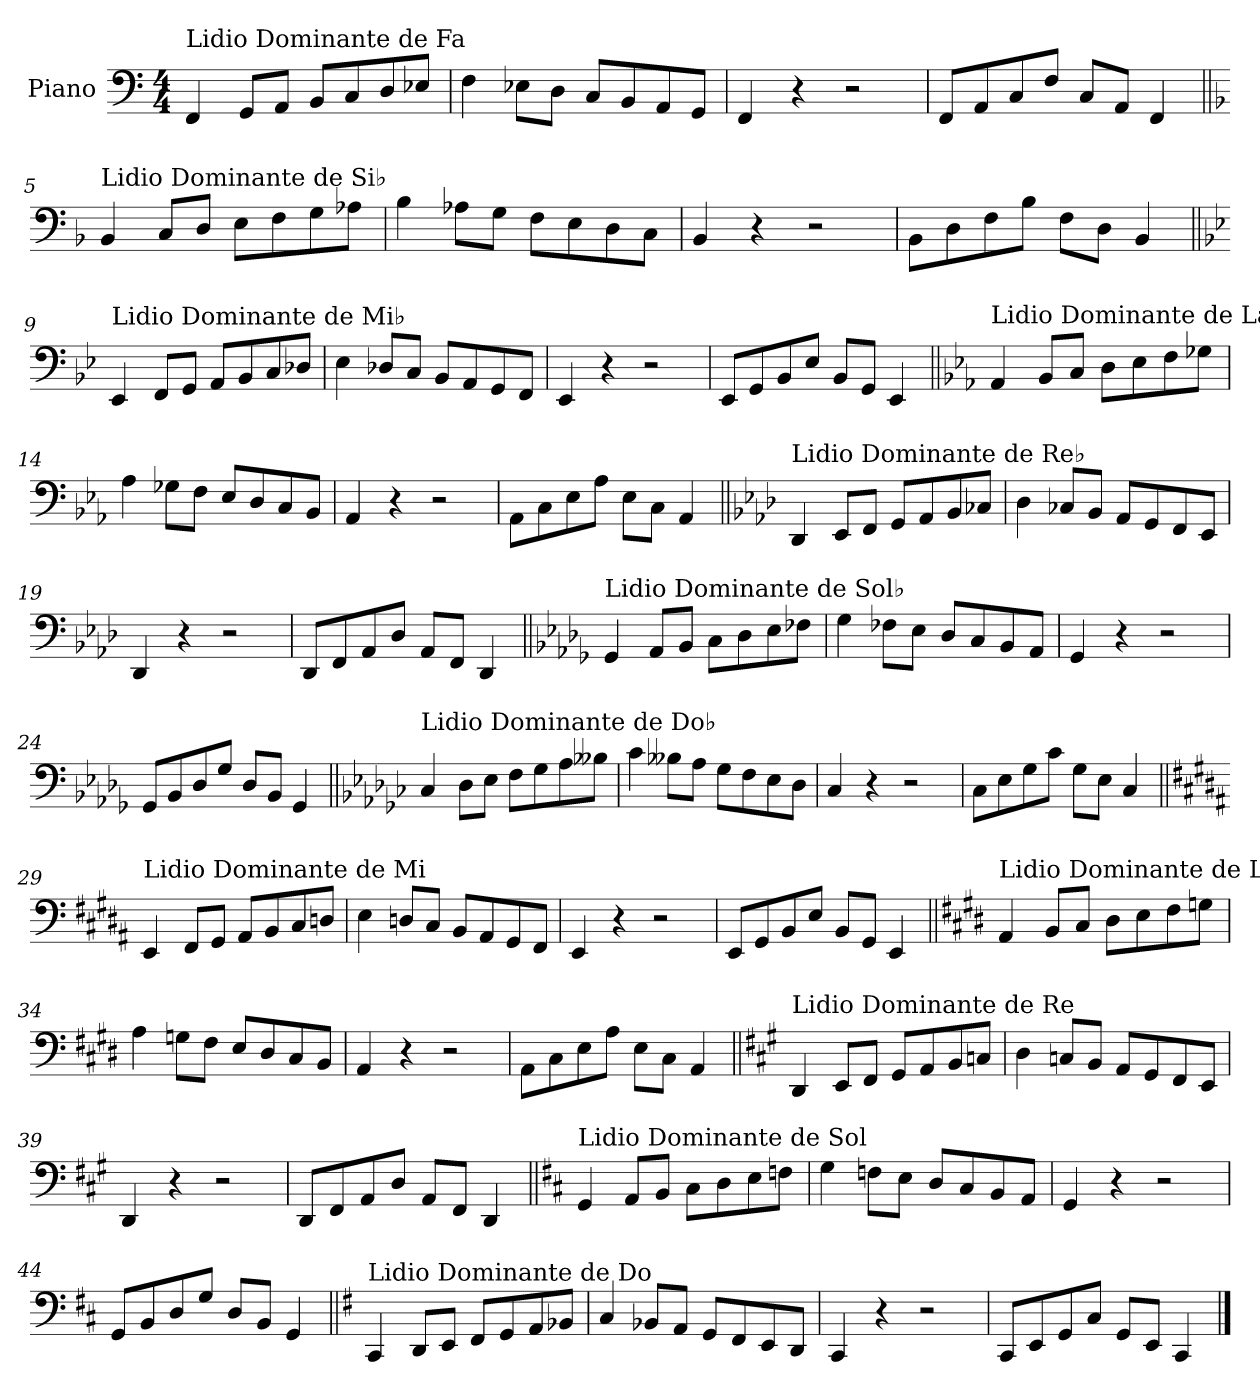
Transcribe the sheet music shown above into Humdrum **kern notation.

**kern
*part1
*staff1
*I"Piano
*I'Pno.
*clefF4
*k[]
*M4/4
=1
!LO:TX:a:t=Lidio Dominante de Fa
4FF/
8GG/L
8AA/J
8BB/L
8C/
8D/
8E-X/J
=2
4F\
8E-X\L
8D\J
8C/L
8BB/
8AA/
8GG/J
=3
4FF/
4r
2r
=4
8FF/L
8AA/
8C/
8F/J
8C/L
8AA/J
4FF/
!!LO:LB:g=z
=5||
*k[b-]
!LO:TX:a:t=Lidio Dominante de Si♭
4BB-/
8C/L
8D/J
8E\L
8F\
8G\
8A-X\J
=6
4B-\
8A-X\L
8G\J
8F\L
8E\
8D\
8C\J
=7
4BB-/
4r
2r
=8
8BB-\L
8D\
8F\
8B-\J
8F\L
8D\J
4BB-/
!!LO:LB:g=z
=9||
*k[b-e-]
!LO:TX:a:t=Lidio Dominante de Mi♭
4EE-/
8FF/L
8GG/J
8AA/L
8BB-/
8C/
8D-X/J
=10
4E-\
8D-X/L
8C/J
8BB-/L
8AA/
8GG/
8FF/J
=11
4EE-/
4r
2r
=12
8EE-/L
8GG/
8BB-/
8E-/J
8BB-/L
8GG/J
4EE-/
!!LO:LB:g=z
=13||
*k[b-e-a-]
!LO:TX:a:t=Lidio Dominante de La♭
4AA-/
8BB-/L
8C/J
8D\L
8E-\
8F\
8G-X\J
=14
4A-\
8G-X\L
8F\J
8E-/L
8D/
8C/
8BB-/J
=15
4AA-/
4r
2r
=16
8AA-\L
8C\
8E-\
8A-\J
8E-\L
8C\J
4AA-/
!!LO:LB:g=z
=17||
*k[b-e-a-d-]
!LO:TX:a:t=Lidio Dominante de Re♭
4DD-/
8EE-/L
8FF/J
8GG/L
8AA-/
8BB-/
8C-X/J
=18
4D-\
8C-X/L
8BB-/J
8AA-/L
8GG/
8FF/
8EE-/J
=19
4DD-/
4r
2r
=20
8DD-/L
8FF/
8AA-/
8D-/J
8AA-/L
8FF/J
4DD-/
!!LO:LB:g=z
=21||
*k[b-e-a-d-g-]
!LO:TX:a:t=Lidio Dominante de Sol♭
4GG-/
8AA-/L
8BB-/J
8C\L
8D-\
8E-\
8F-X\J
=22
4G-\
8F-X\L
8E-\J
8D-/L
8C/
8BB-/
8AA-/J
=23
4GG-/
4r
2r
=24
8GG-/L
8BB-/
8D-/
8G-/J
8D-/L
8BB-/J
4GG-/
!!LO:LB:g=z
=25||
*k[b-e-a-d-g-c-]
!LO:TX:a:t=Lidio Dominante de Do♭
4C-/
8D-\L
8E-\J
8F\L
8G-\
8A-\
8B--X\J
=26
4c-\
8B--X\L
8A-\J
8G-\L
8F\
8E-\
8D-\J
=27
4C-/
4r
2r
=28
8C-\L
8E-\
8G-\
8c-\J
8G-\L
8E-\J
4C-/
!!LO:LB:g=z
=29||
*k[f#c#g#d#a#]
!LO:TX:a:t=Lidio Dominante de Mi
4EE/
8FF#/L
8GG#/J
8AA#/L
8BB/
8C#/
8Dn/J
=30
4E\
8Dn/L
8C#/J
8BB/L
8AA#/
8GG#/
8FF#/J
=31
4EE/
4r
2r
=32
8EE/L
8GG#/
8BB/
8E/J
8BB/L
8GG#/J
4EE/
!!LO:LB:g=z
=33||
*k[f#c#g#d#]
!LO:TX:a:t=Lidio Dominante de La
4AA/
8BB/L
8C#/J
8D#\L
8E\
8F#\
8Gn\J
=34
4A\
8Gn\L
8F#\J
8E/L
8D#/
8C#/
8BB/J
=35
4AA/
4r
2r
=36
8AA\L
8C#\
8E\
8A\J
8E\L
8C#\J
4AA/
!!LO:LB:g=z
=37||
*k[f#c#g#]
!LO:TX:a:t=Lidio Dominante de Re
4DD/
8EE/L
8FF#/J
8GG#/L
8AA/
8BB/
8Cn/J
=38
4D\
8Cn/L
8BB/J
8AA/L
8GG#/
8FF#/
8EE/J
=39
4DD/
4r
2r
=40
8DD/L
8FF#/
8AA/
8D/J
8AA/L
8FF#/J
4DD/
!!LO:LB:g=z
=41||
*k[f#c#]
!LO:TX:a:t=Lidio Dominante de Sol
4GG/
8AA/L
8BB/J
8C#\L
8D\
8E\
8Fn\J
=42
4G\
8Fn\L
8E\J
8D/L
8C#/
8BB/
8AA/J
=43
4GG/
4r
2r
=44
8GG/L
8BB/
8D/
8G/J
8D/L
8BB/J
4GG/
!!LO:LB:g=z
=45||
*k[f#]
!LO:TX:a:t=Lidio Dominante de Do
4CC/
8DD/L
8EE/J
8FF#/L
8GG/
8AA/
8BB-X/J
=46
4C/
8BB-X/L
8AA/J
8GG/L
8FF#/
8EE/
8DD/J
=47
4CC/
4r
2r
=48
8CC/L
8EE/
8GG/
8C/J
8GG/L
8EE/J
4CC/
==
*-
